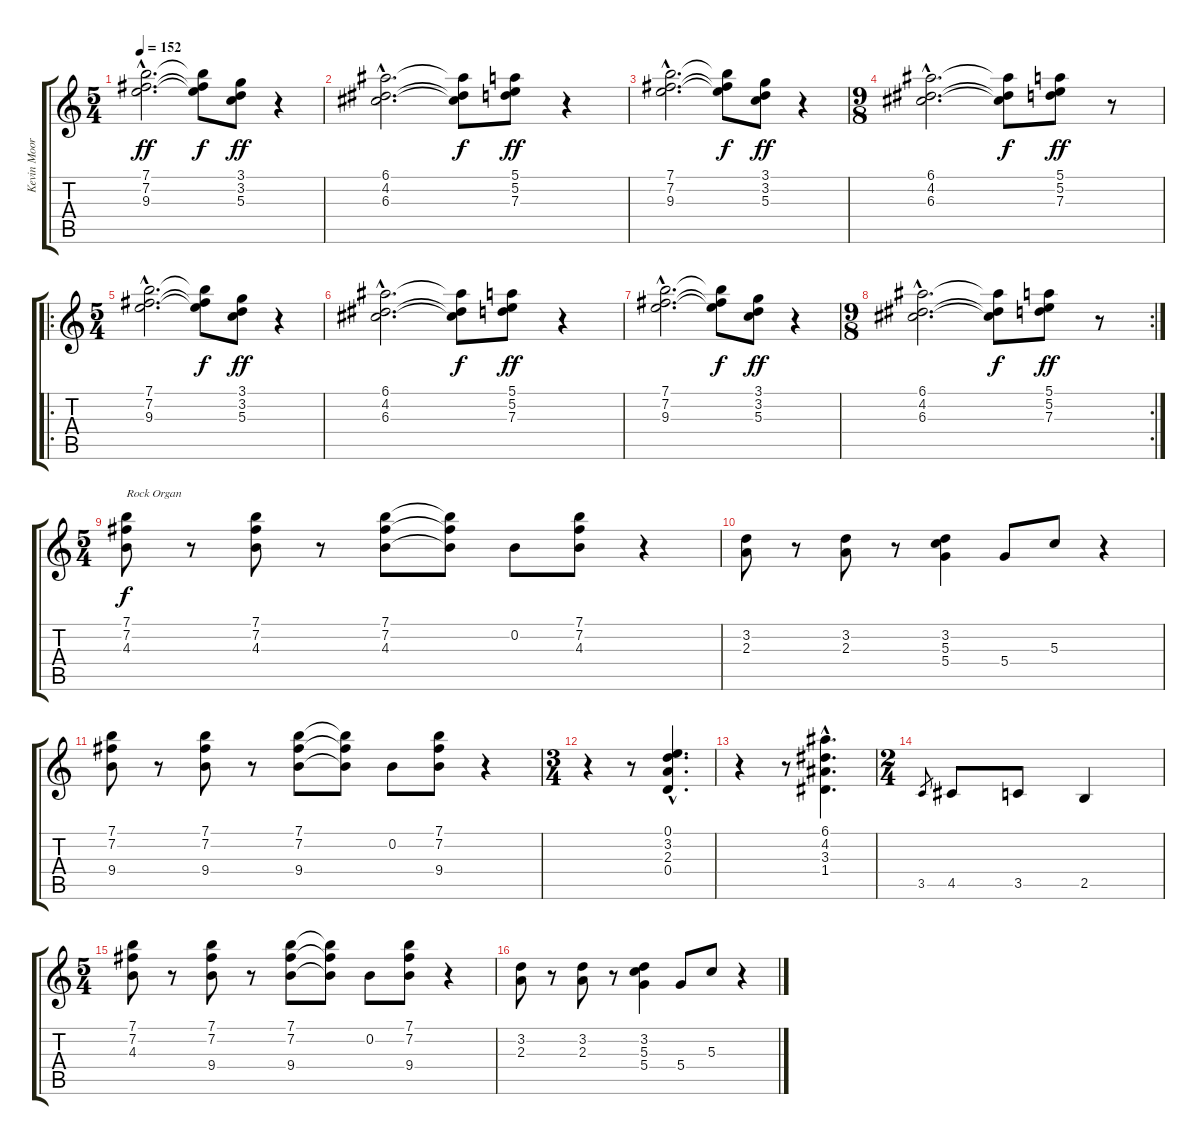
\track ("Kevin Moore - Keyboards" "Kevin Moor") {instrument drawbarorgan}
\staff {score tabs}
\tuning (E5 B4 G4 D4 A3 D3) {hide}
\ts (5 4)
\tempo 152
\clef g2
\ks c
(7.1{hac} 7.2{hac} 9.3{hac}).2{d dy ff instrument drawbarorgan} (7.1{t} 7.2{t} 9.3{t}).8{dy f} (3.1 3.2 5.3).8{dy ff} r.4 |
(6.1{hac} 4.2{hac} 6.3{hac}).2{d} (6.1{t} 4.2{t} 6.3{t}).8{dy f} (5.1 5.2 7.3).8{dy ff} r.4 |
(7.1{hac} 7.2{hac} 9.3{hac}).2{d} (7.1{t} 7.2{t} 9.3{t}).8{dy f} (3.1 3.2 5.3).8{dy ff} r.4 |
\ts (9 8)
(6.1{hac} 4.2{hac} 6.3{hac}).2{d} (6.1{t} 4.2{t} 6.3{t}).8{dy f} (5.1 5.2 7.3).8{dy ff} r.8 |
\ro
\ts (5 4)
(7.1{hac} 7.2{hac} 9.3{hac}).2{d} (7.1{t} 7.2{t} 9.3{t}).8{dy f} (3.1 3.2 5.3).8{dy ff} r.4 |
(6.1{hac} 4.2{hac} 6.3{hac}).2{d} (6.1{t} 4.2{t} 6.3{t}).8{dy f} (5.1 5.2 7.3).8{dy ff} r.4 |
(7.1{hac} 7.2{hac} 9.3{hac}).2{d} (7.1{t} 7.2{t} 9.3{t}).8{dy f} (3.1 3.2 5.3).8{dy ff} r.4 |
\rc 2
\ts (9 8)
(6.1{hac} 4.2{hac} 6.3{hac}).2{d} (6.1{t} 4.2{t} 6.3{t}).8{dy f} (5.1 5.2 7.3).8{dy ff} r.8 |
\ts (5 4)
(7.1 7.2 4.3).8{txt "Rock Organ" dy f volume 11 instrument rockorgan} r.8 (7.1 7.2 4.3).8 r.8 (7.1 7.2 4.3).8 (7.1{t} 7.2{t} 4.3{t}).8 0.2.8 (7.1 7.2 4.3).8 r.4 |
(3.2 2.3).8 r.8 (3.2 2.3).8 r.8 (3.2 5.3 5.4).4 5.4.8 5.3.8 r.4 |
(7.1 7.2 9.4).8 r.8 (7.1 7.2 9.4).8 r.8 (7.1 7.2 9.4).8 (7.1{t} 7.2{t} 9.4{t}).8 0.2.8 (7.1 7.2 9.4).8 r.4 |
\ts (3 4)
r.4 r.8 (0.1{hac} 3.2{hac} 2.3{hac} 0.4{hac}).4{d} |
r.4 r.8 (6.1{hac} 4.2{hac} 3.3{hac} 1.4{hac}).4{d} |
\ts (2 4)
3.5.8{gr} 4.5.8 3.5.8 2.5.4 |
\ts (5 4)
(7.1 7.2 4.3).8 r.8 (7.1 7.2 9.4).8 r.8 (7.1 7.2 9.4).8 (7.1{t} 7.2{t} 9.4{t}).8 0.2.8 (7.1 7.2 9.4).8 r.4 |
(3.2 2.3).8 r.8 (3.2 2.3).8 r.8 (3.2 5.3 5.4).4 5.4.8 5.3.8 r.4
